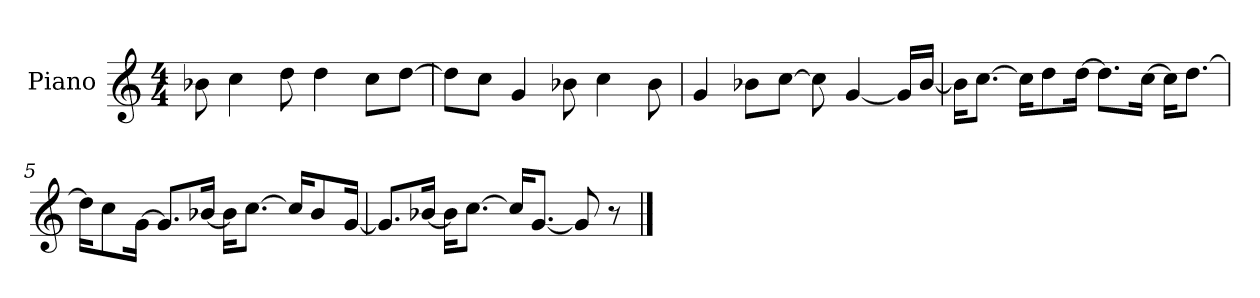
**kern
*part1
*staff1
*I"Piano
*I'P-no
*clefG2
*k[]
*M4/4
*MM90
=1
8b-X\
4cc\
8dd\
4dd\
8cc\L
[8dd\J
=2
8dd\L]
8cc\J
4g/
8b-X\
4cc\
8b-\
=3
4g/
8b-X\L
[8cc\J
8cc\]
[4g/
16g/LL]
[16b-/JJ
=4
16b-\KL]
[8.cc\J
16cc\KL]
8dd\
[16dd\Jk
8.dd\L]
[16cc\Jk
16cc\KL]
[8.dd\J
!!LO:LB:g=z
=5
16dd\KL]
8cc\
[16g\Jk
8.g/L]
[16b-X/Jk
16b-\KL]
[8.cc\J
16cc/KL]
8b-/
[16g/Jk
=6
8.g/L]
[16b-X/Jk
16b-\KL]
[8.cc\J
16cc/KL]
[8.g/J
8g/]
8r
==
*-
